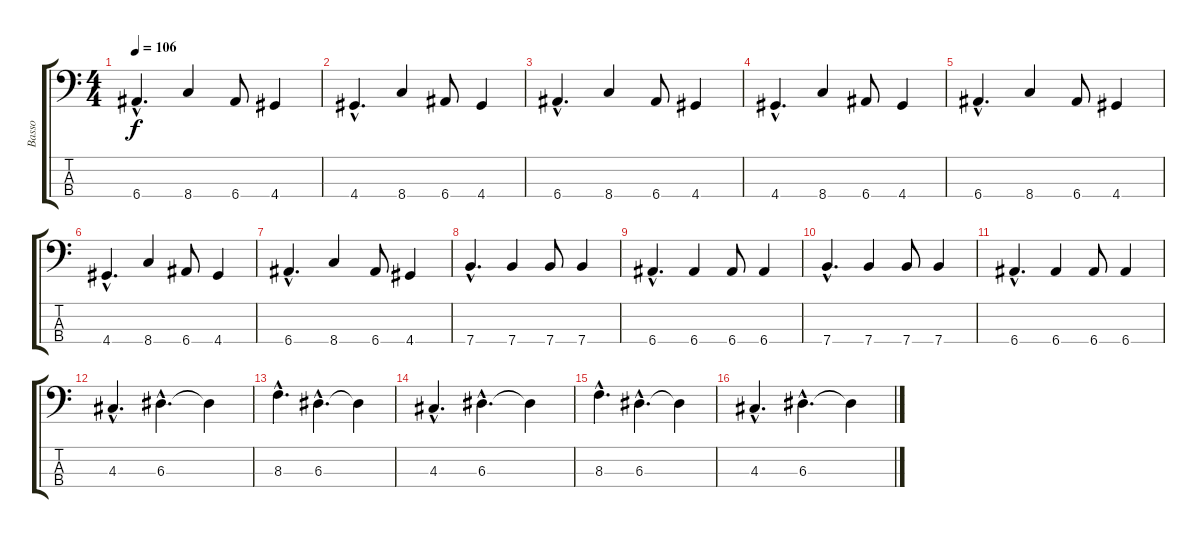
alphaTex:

\track ("Basso" "Basso") {instrument electricbassfinger}
\staff {score tabs}
\tuning (G2 D2 A1 E1) {hide}
\ts (4 4)
\tempo 106
\clef f4
\ks c
6.4{hac}.4{d dy f} 8.4.4 6.4.8 4.4.4 |
4.4{hac}.4{d} 8.4.4 6.4.8 4.4.4 |
6.4{hac}.4{d} 8.4.4 6.4.8 4.4.4 |
4.4{hac}.4{d} 8.4.4 6.4.8 4.4.4 |
6.4{hac}.4{d} 8.4.4 6.4.8 4.4.4 |
4.4{hac}.4{d} 8.4.4 6.4.8 4.4.4 |
6.4{hac}.4{d} 8.4.4 6.4.8 4.4.4 |
7.4{hac}.4{d} 7.4.4 7.4.8 7.4.4 |
6.4{hac}.4{d} 6.4.4 6.4.8 6.4.4 |
7.4{hac}.4{d} 7.4.4 7.4.8 7.4.4 |
6.4{hac}.4{d} 6.4.4 6.4.8 6.4.4 |
4.3{hac}.4{d} 6.3{hac}.4{d} 6.3{t}.4 |
8.3{hac}.4{d} 6.3{hac}.4{d} 6.3{t}.4 |
4.3{hac}.4{d} 6.3{hac}.4{d} 6.3{t}.4 |
8.3{hac}.4{d} 6.3{hac}.4{d} 6.3{t}.4 |
4.3{hac}.4{d} 6.3{hac}.4{d} 6.3{t}.4
